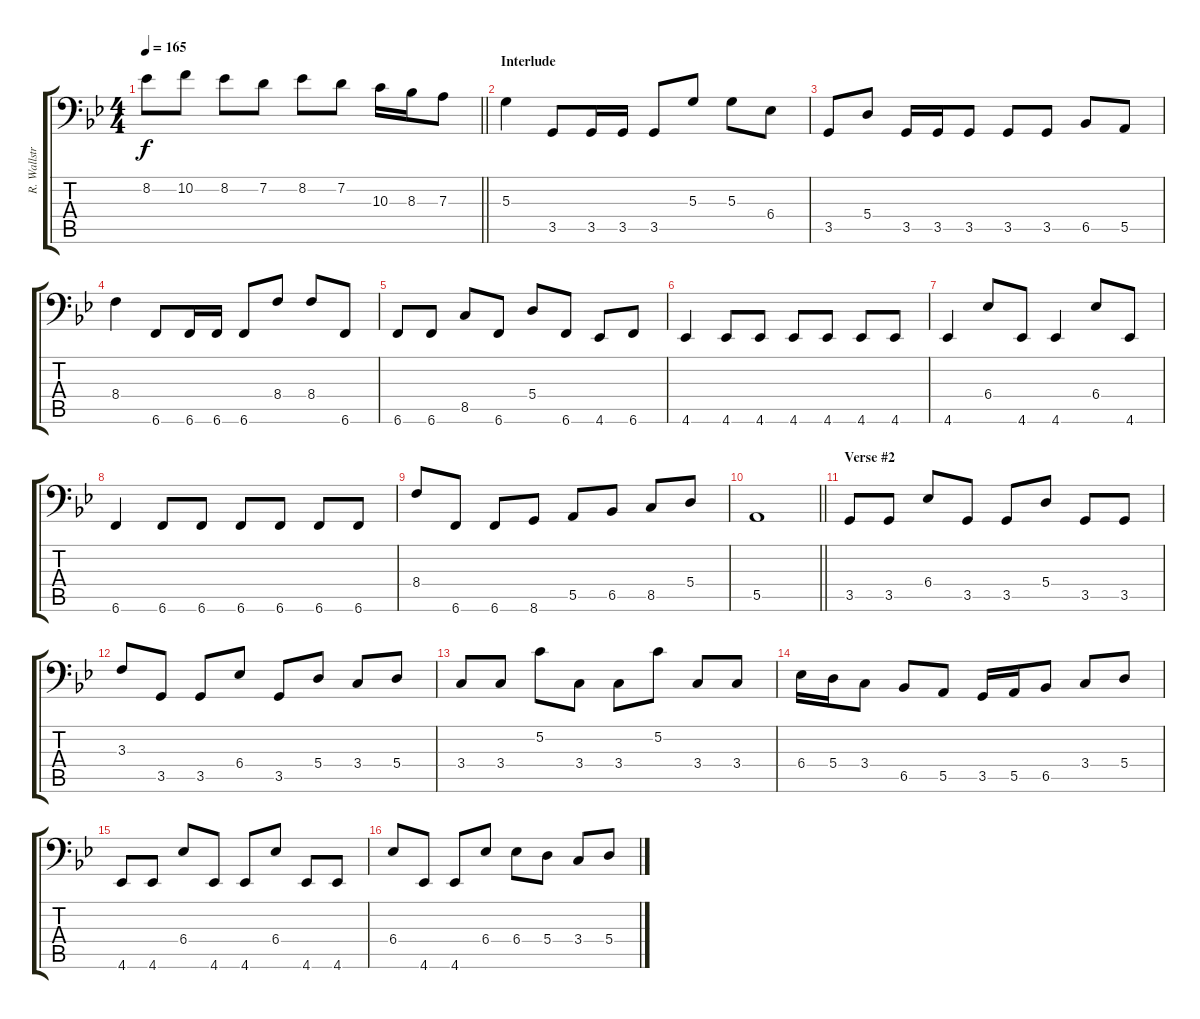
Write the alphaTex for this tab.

\track ("R. Wallström (Bass)" "R. Wallstr") {instrument electricbassfinger}
\staff {score tabs}
\tuning (C3 G2 D2 A1 E1 B0) {hide}
\ts (4 4)
\tempo 165
\clef f4
\barLineRight lightlight
\ks gminor
8.2.8{dy f} 10.2.8 8.2.8 7.2.8 8.2.8 7.2.8 10.3.16 8.3.16 7.3.8 |
\section ("" "Interlude")
5.3.4 3.5.8 3.5.16 3.5.16 3.5.8 5.3.8 5.3.8 6.4.8 |
3.5.8 5.4.8 3.5.16 3.5.16 3.5.8 3.5.8 3.5.8 6.5.8 5.5.8 |
8.4.4 6.6.8 6.6.16 6.6.16 6.6.8 8.4.8 8.4.8 6.6.8 |
6.6.8 6.6.8 8.5.8 6.6.8 5.4.8 6.6.8 4.6.8 6.6.8 |
4.6.4 4.6.8 4.6.8 4.6.8 4.6.8 4.6.8 4.6.8 |
4.6.4 6.4.8 4.6.8 4.6.4 6.4.8 4.6.8 |
6.6.4 6.6.8 6.6.8 6.6.8 6.6.8 6.6.8 6.6.8 |
8.4.8 6.6.8 6.6.8 8.6.8 5.5.8 6.5.8 8.5.8 5.4.8 |
\barLineRight lightlight
5.5.1 |
\section ("" "Verse #2")
3.5.8 3.5.8 6.4.8 3.5.8 3.5.8 5.4.8 3.5.8 3.5.8 |
3.3.8 3.5.8 3.5.8 6.4.8 3.5.8 5.4.8 3.4.8 5.4.8 |
3.4.8 3.4.8 5.2.8 3.4.8 3.4.8 5.2.8 3.4.8 3.4.8 |
6.4.16 5.4.16 3.4.8 6.5.8 5.5.8 3.5.16 5.5.16 6.5.8 3.4.8 5.4.8 |
4.6.8 4.6.8 6.4.8 4.6.8 4.6.8 6.4.8 4.6.8 4.6.8 |
6.4.8 4.6.8 4.6.8 6.4.8 6.4.8 5.4.8 3.4.8 5.4.8
